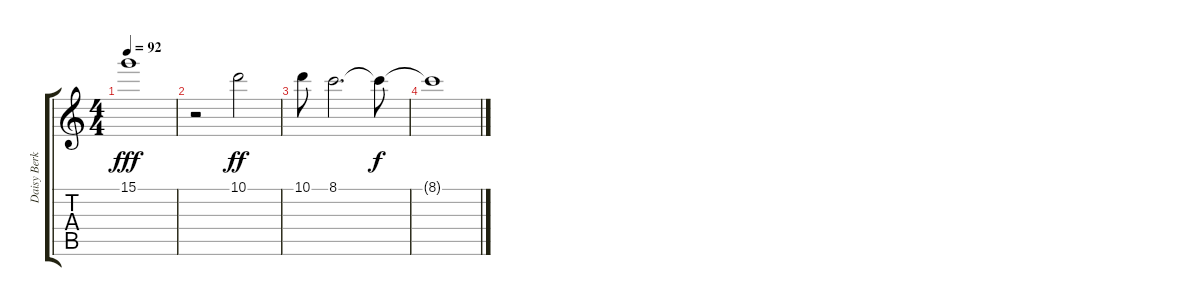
\track ("Daisy Berkowitz (Solo Guitar)" "Daisy Berk") {instrument distortionguitar}
\staff {score tabs}
\tuning (E4 B3 G3 D3 A2 E2) {hide}
\ts (4 4)
\tempo 92
\clef g2
\ks c
15.1.1{dy fff} |
r.2 10.1.2{dy ff} |
10.1.8 8.1.2{d} 8.1{t}.8{dy f} |
8.1{t}.1
